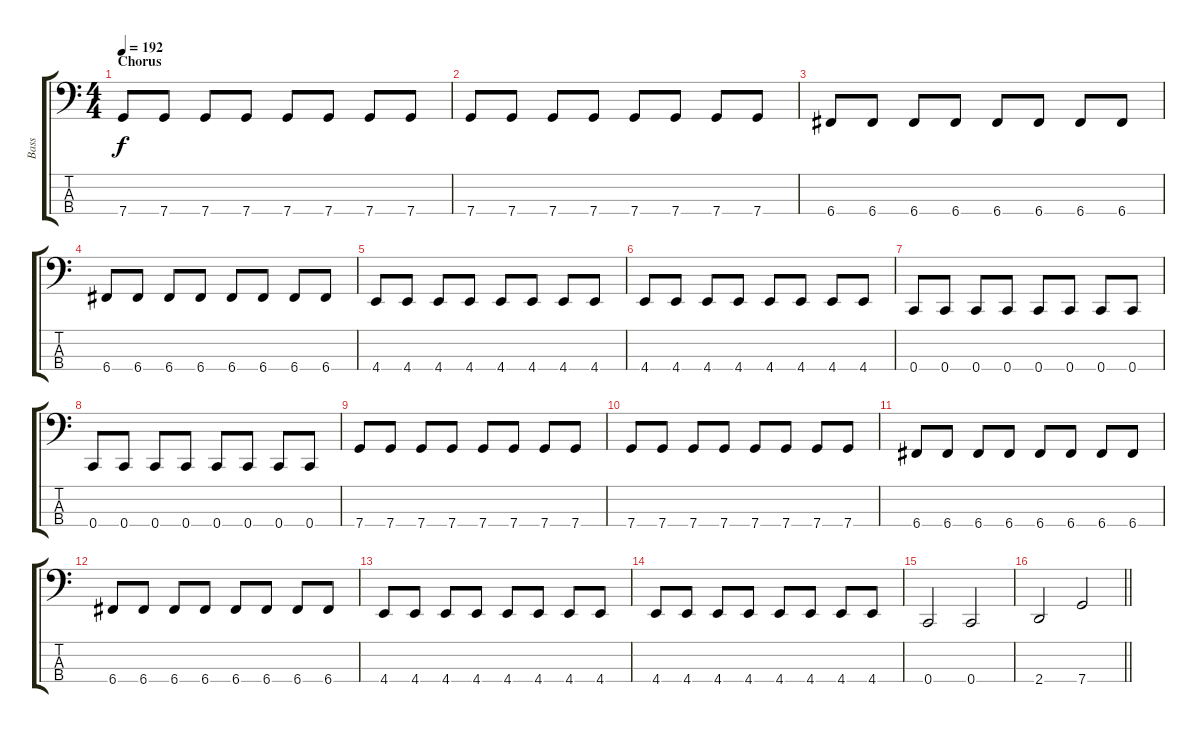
\track ("Bass" "Bass") {instrument electricbasspick}
\staff {score tabs}
\tuning (F2 C2 G1 C1) {hide}
\ts (4 4)
\section ("" "Chorus")
\tempo 192
\clef f4
\ks aminor
7.4.8{dy f} 7.4.8 7.4.8 7.4.8 7.4.8 7.4.8 7.4.8 7.4.8 |
7.4.8 7.4.8 7.4.8 7.4.8 7.4.8 7.4.8 7.4.8 7.4.8 |
6.4.8 6.4.8 6.4.8 6.4.8 6.4.8 6.4.8 6.4.8 6.4.8 |
6.4.8 6.4.8 6.4.8 6.4.8 6.4.8 6.4.8 6.4.8 6.4.8 |
4.4.8 4.4.8 4.4.8 4.4.8 4.4.8 4.4.8 4.4.8 4.4.8 |
4.4.8 4.4.8 4.4.8 4.4.8 4.4.8 4.4.8 4.4.8 4.4.8 |
0.4.8 0.4.8 0.4.8 0.4.8 0.4.8 0.4.8 0.4.8 0.4.8 |
0.4.8 0.4.8 0.4.8 0.4.8 0.4.8 0.4.8 0.4.8 0.4.8 |
7.4.8 7.4.8 7.4.8 7.4.8 7.4.8 7.4.8 7.4.8 7.4.8 |
7.4.8 7.4.8 7.4.8 7.4.8 7.4.8 7.4.8 7.4.8 7.4.8 |
6.4.8 6.4.8 6.4.8 6.4.8 6.4.8 6.4.8 6.4.8 6.4.8 |
6.4.8 6.4.8 6.4.8 6.4.8 6.4.8 6.4.8 6.4.8 6.4.8 |
4.4.8 4.4.8 4.4.8 4.4.8 4.4.8 4.4.8 4.4.8 4.4.8 |
4.4.8 4.4.8 4.4.8 4.4.8 4.4.8 4.4.8 4.4.8 4.4.8 |
0.4.2 0.4.2 |
\barLineRight lightlight
2.4.2 7.4.2
